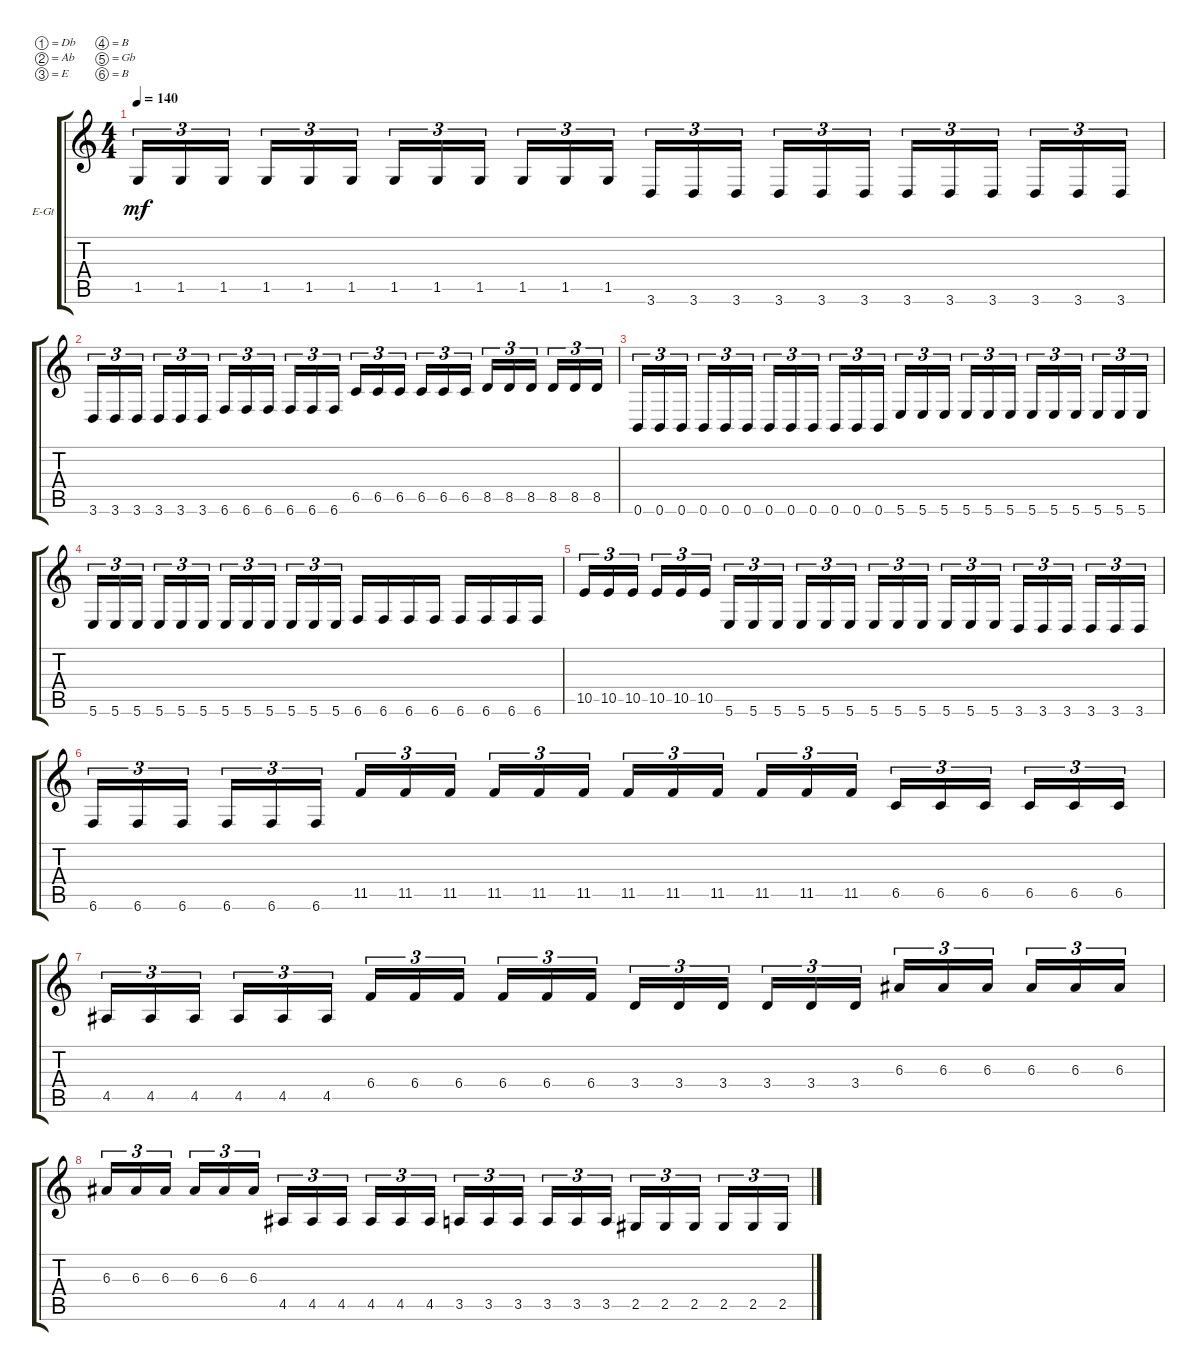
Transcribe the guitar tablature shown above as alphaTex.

\defaultSystemsLayout 4
\bracketExtendMode groupsimilarinstruments
\firstSystemTrackNameOrientation horizontal
\otherSystemsTrackNameOrientation horizontal
\track ("Electric Guitar" "E-Gt") {instrument distortionguitar}
\staff {score tabs}
\tuning (Db4 Ab3 E3 B2 Gb2 B1)
\ts (4 4)
\tempo 140
\clef g2
\ks c
1.5.16{tu (3 2) dy mf} 1.5.16{tu (3 2)} 1.5.16{tu (3 2)} 1.5.16{tu (3 2)} 1.5.16{tu (3 2)} 1.5.16{tu (3 2)} 1.5.16{tu (3 2)} 1.5.16{tu (3 2)} 1.5.16{tu (3 2)} 1.5.16{tu (3 2)} 1.5.16{tu (3 2)} 1.5.16{tu (3 2)} 3.6.16{tu (3 2)} 3.6.16{tu (3 2)} 3.6.16{tu (3 2)} 3.6.16{tu (3 2)} 3.6.16{tu (3 2)} 3.6.16{tu (3 2)} 3.6.16{tu (3 2)} 3.6.16{tu (3 2)} 3.6.16{tu (3 2)} 3.6.16{tu (3 2)} 3.6.16{tu (3 2)} 3.6.16{tu (3 2)} |
3.6.16{tu (3 2)} 3.6.16{tu (3 2)} 3.6.16{tu (3 2)} 3.6.16{tu (3 2)} 3.6.16{tu (3 2)} 3.6.16{tu (3 2)} 6.6.16{tu (3 2)} 6.6.16{tu (3 2)} 6.6.16{tu (3 2)} 6.6.16{tu (3 2)} 6.6.16{tu (3 2)} 6.6.16{tu (3 2)} 6.5.16{tu (3 2)} 6.5.16{tu (3 2)} 6.5.16{tu (3 2)} 6.5.16{tu (3 2)} 6.5.16{tu (3 2)} 6.5.16{tu (3 2)} 8.5.16{tu (3 2)} 8.5.16{tu (3 2)} 8.5.16{tu (3 2)} 8.5.16{tu (3 2)} 8.5.16{tu (3 2)} 8.5.16{tu (3 2)} |
0.6.16{tu (3 2)} 0.6.16{tu (3 2)} 0.6.16{tu (3 2)} 0.6.16{tu (3 2)} 0.6.16{tu (3 2)} 0.6.16{tu (3 2)} 0.6.16{tu (3 2)} 0.6.16{tu (3 2)} 0.6.16{tu (3 2)} 0.6.16{tu (3 2)} 0.6.16{tu (3 2)} 0.6.16{tu (3 2)} 5.6.16{tu (3 2)} 5.6.16{tu (3 2)} 5.6.16{tu (3 2)} 5.6.16{tu (3 2)} 5.6.16{tu (3 2)} 5.6.16{tu (3 2)} 5.6.16{tu (3 2)} 5.6.16{tu (3 2)} 5.6.16{tu (3 2)} 5.6.16{tu (3 2)} 5.6.16{tu (3 2)} 5.6.16{tu (3 2)} |
5.6.16{tu (3 2)} 5.6.16{tu (3 2)} 5.6.16{tu (3 2)} 5.6.16{tu (3 2)} 5.6.16{tu (3 2)} 5.6.16{tu (3 2)} 5.6.16{tu (3 2)} 5.6.16{tu (3 2)} 5.6.16{tu (3 2)} 5.6.16{tu (3 2)} 5.6.16{tu (3 2)} 5.6.16{tu (3 2)} 6.6.16 6.6.16 6.6.16 6.6.16 6.6.16 6.6.16 6.6.16 6.6.16 |
10.5.16{tu (3 2)} 10.5.16{tu (3 2)} 10.5.16{tu (3 2)} 10.5.16{tu (3 2)} 10.5.16{tu (3 2)} 10.5.16{tu (3 2)} 5.6.16{tu (3 2)} 5.6.16{tu (3 2)} 5.6.16{tu (3 2)} 5.6.16{tu (3 2)} 5.6.16{tu (3 2)} 5.6.16{tu (3 2)} 5.6.16{tu (3 2)} 5.6.16{tu (3 2)} 5.6.16{tu (3 2)} 5.6.16{tu (3 2)} 5.6.16{tu (3 2)} 5.6.16{tu (3 2)} 3.6.16{tu (3 2)} 3.6.16{tu (3 2)} 3.6.16{tu (3 2)} 3.6.16{tu (3 2)} 3.6.16{tu (3 2)} 3.6.16{tu (3 2)} |
6.6.16{tu (3 2)} 6.6.16{tu (3 2)} 6.6.16{tu (3 2)} 6.6.16{tu (3 2)} 6.6.16{tu (3 2)} 6.6.16{tu (3 2)} 11.5.16{tu (3 2)} 11.5.16{tu (3 2)} 11.5.16{tu (3 2)} 11.5.16{tu (3 2)} 11.5.16{tu (3 2)} 11.5.16{tu (3 2)} 11.5.16{tu (3 2)} 11.5.16{tu (3 2)} 11.5.16{tu (3 2)} 11.5.16{tu (3 2)} 11.5.16{tu (3 2)} 11.5.16{tu (3 2)} 6.5.16{tu (3 2)} 6.5.16{tu (3 2)} 6.5.16{tu (3 2)} 6.5.16{tu (3 2)} 6.5.16{tu (3 2)} 6.5.16{tu (3 2)} |
4.5.16{tu (3 2)} 4.5.16{tu (3 2)} 4.5.16{tu (3 2)} 4.5.16{tu (3 2)} 4.5.16{tu (3 2)} 4.5.16{tu (3 2)} 6.4.16{tu (3 2)} 6.4.16{tu (3 2)} 6.4.16{tu (3 2)} 6.4.16{tu (3 2)} 6.4.16{tu (3 2)} 6.4.16{tu (3 2)} 3.4.16{tu (3 2)} 3.4.16{tu (3 2)} 3.4.16{tu (3 2)} 3.4.16{tu (3 2)} 3.4.16{tu (3 2)} 3.4.16{tu (3 2)} 6.3.16{tu (3 2)} 6.3.16{tu (3 2)} 6.3.16{tu (3 2)} 6.3.16{tu (3 2)} 6.3.16{tu (3 2)} 6.3.16{tu (3 2)} |
6.3.16{tu (3 2)} 6.3.16{tu (3 2)} 6.3.16{tu (3 2)} 6.3.16{tu (3 2)} 6.3.16{tu (3 2)} 6.3.16{tu (3 2)} 4.5.16{tu (3 2)} 4.5.16{tu (3 2)} 4.5.16{tu (3 2)} 4.5.16{tu (3 2)} 4.5.16{tu (3 2)} 4.5.16{tu (3 2)} 3.5.16{tu (3 2)} 3.5.16{tu (3 2)} 3.5.16{tu (3 2)} 3.5.16{tu (3 2)} 3.5.16{tu (3 2)} 3.5.16{tu (3 2)} 2.5.16{tu (3 2)} 2.5.16{tu (3 2)} 2.5.16{tu (3 2)} 2.5.16{tu (3 2)} 2.5.16{tu (3 2)} 2.5.16{tu (3 2)}
